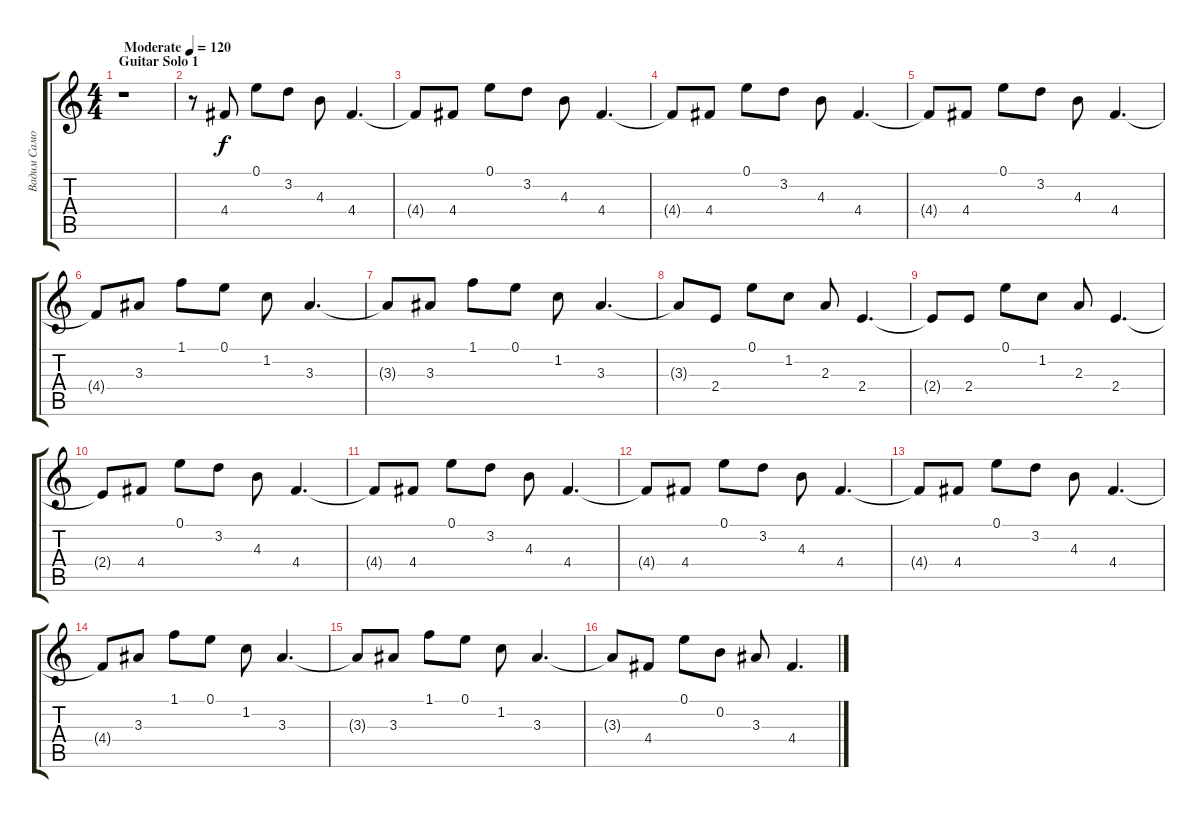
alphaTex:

\track ("Вадим Самойлов" "Вадим Само") {instrument electricguitarclean}
\staff {score tabs}
\tuning (E4 B3 G3 D3 A2 E2) {hide}
\ts (4 4)
\section ("" "Guitar Solo 1")
\tempo (120 "Moderate")
\clef g2
\ks c
r.1{dy f instrument electricguitarclean} |
r.8 4.4.8 0.1.8 3.2.8 4.3.8 4.4.4{d} |
4.4{t}.8 4.4.8 0.1.8 3.2.8 4.3.8 4.4.4{d} |
4.4{t}.8 4.4.8 0.1.8 3.2.8 4.3.8 4.4.4{d} |
4.4{t}.8 4.4.8 0.1.8 3.2.8 4.3.8 4.4.4{d} |
4.4{t}.8 3.3.8 1.1.8 0.1.8 1.2.8 3.3.4{d} |
3.3{t}.8 3.3.8 1.1.8 0.1.8 1.2.8 3.3.4{d} |
3.3{t}.8 2.4.8 0.1.8 1.2.8 2.3.8 2.4.4{d} |
2.4{t}.8 2.4.8 0.1.8 1.2.8 2.3.8 2.4.4{d} |
2.4{t}.8 4.4.8 0.1.8 3.2.8 4.3.8 4.4.4{d} |
4.4{t}.8 4.4.8 0.1.8 3.2.8 4.3.8 4.4.4{d} |
4.4{t}.8 4.4.8 0.1.8 3.2.8 4.3.8 4.4.4{d} |
4.4{t}.8 4.4.8 0.1.8 3.2.8 4.3.8 4.4.4{d} |
4.4{t}.8 3.3.8 1.1.8 0.1.8 1.2.8 3.3.4{d} |
3.3{t}.8 3.3.8 1.1.8 0.1.8 1.2.8 3.3.4{d} |
3.3{t}.8 4.4.8 0.1.8 0.2.8 3.3.8 4.4.4{d}
